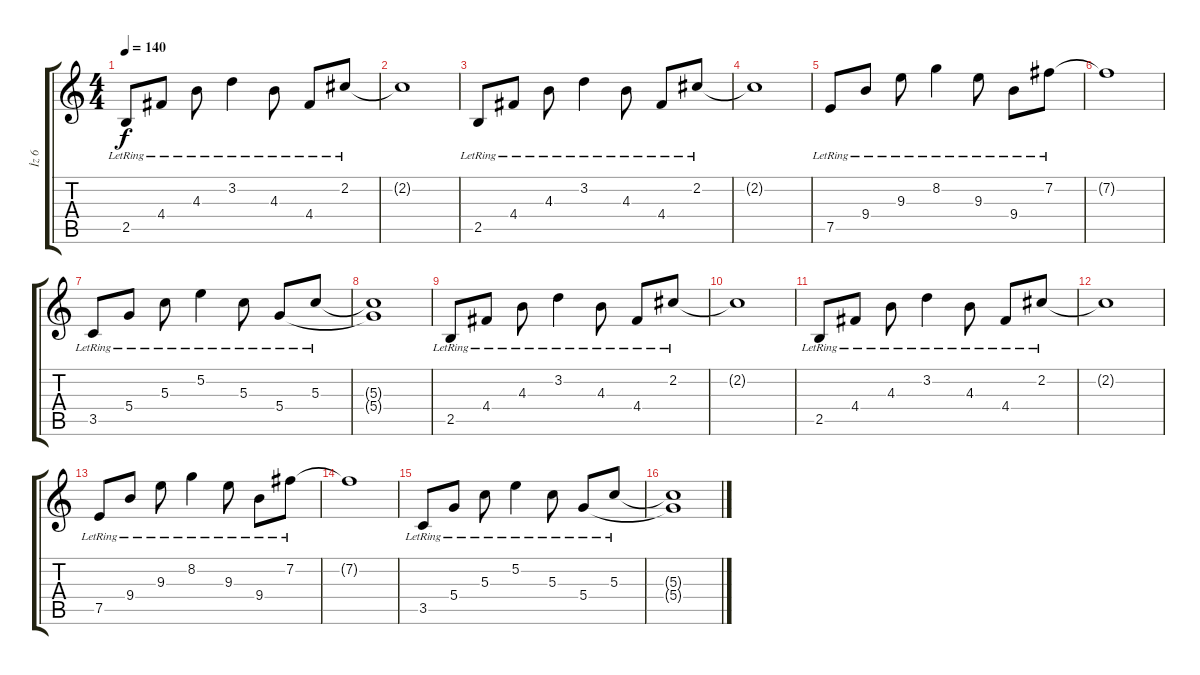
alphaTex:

\track ("İz 6" "İz 6") {instrument acousticguitarsteel}
\staff {score tabs}
\tuning (E4 B3 G3 D3 A2 E2) {hide}
\ts (4 4)
\tempo 140
\clef g2
\ks c
2.5{lr}.8{dy f} 4.4{lr}.8 4.3{lr}.8 3.2{lr}.4 4.3{lr}.8 4.4{lr}.8 2.2{lr}.8 |
2.2{t}.1 |
2.5{lr}.8 4.4{lr}.8 4.3{lr}.8 3.2{lr}.4 4.3{lr}.8 4.4{lr}.8 2.2{lr}.8 |
2.2{t}.1 |
7.5{lr}.8 9.4{lr}.8 9.3{lr}.8 8.2{lr}.4 9.3{lr}.8 9.4{lr}.8 7.2{lr}.8 |
7.2{t}.1 |
3.5{lr}.8 5.4{lr}.8 5.3{lr}.8 5.2{lr}.4 5.3{lr}.8 5.4{lr}.8 5.3{lr}.8 |
(5.3{t} 5.4{t}).1 |
2.5{lr}.8 4.4{lr}.8 4.3{lr}.8 3.2{lr}.4 4.3{lr}.8 4.4{lr}.8 2.2{lr}.8 |
2.2{t}.1 |
2.5{lr}.8 4.4{lr}.8 4.3{lr}.8 3.2{lr}.4 4.3{lr}.8 4.4{lr}.8 2.2{lr}.8 |
2.2{t}.1 |
7.5{lr}.8 9.4{lr}.8 9.3{lr}.8 8.2{lr}.4 9.3{lr}.8 9.4{lr}.8 7.2{lr}.8 |
7.2{t}.1 |
3.5{lr}.8 5.4{lr}.8 5.3{lr}.8 5.2{lr}.4 5.3{lr}.8 5.4{lr}.8 5.3{lr}.8 |
(5.3{t} 5.4{t}).1
